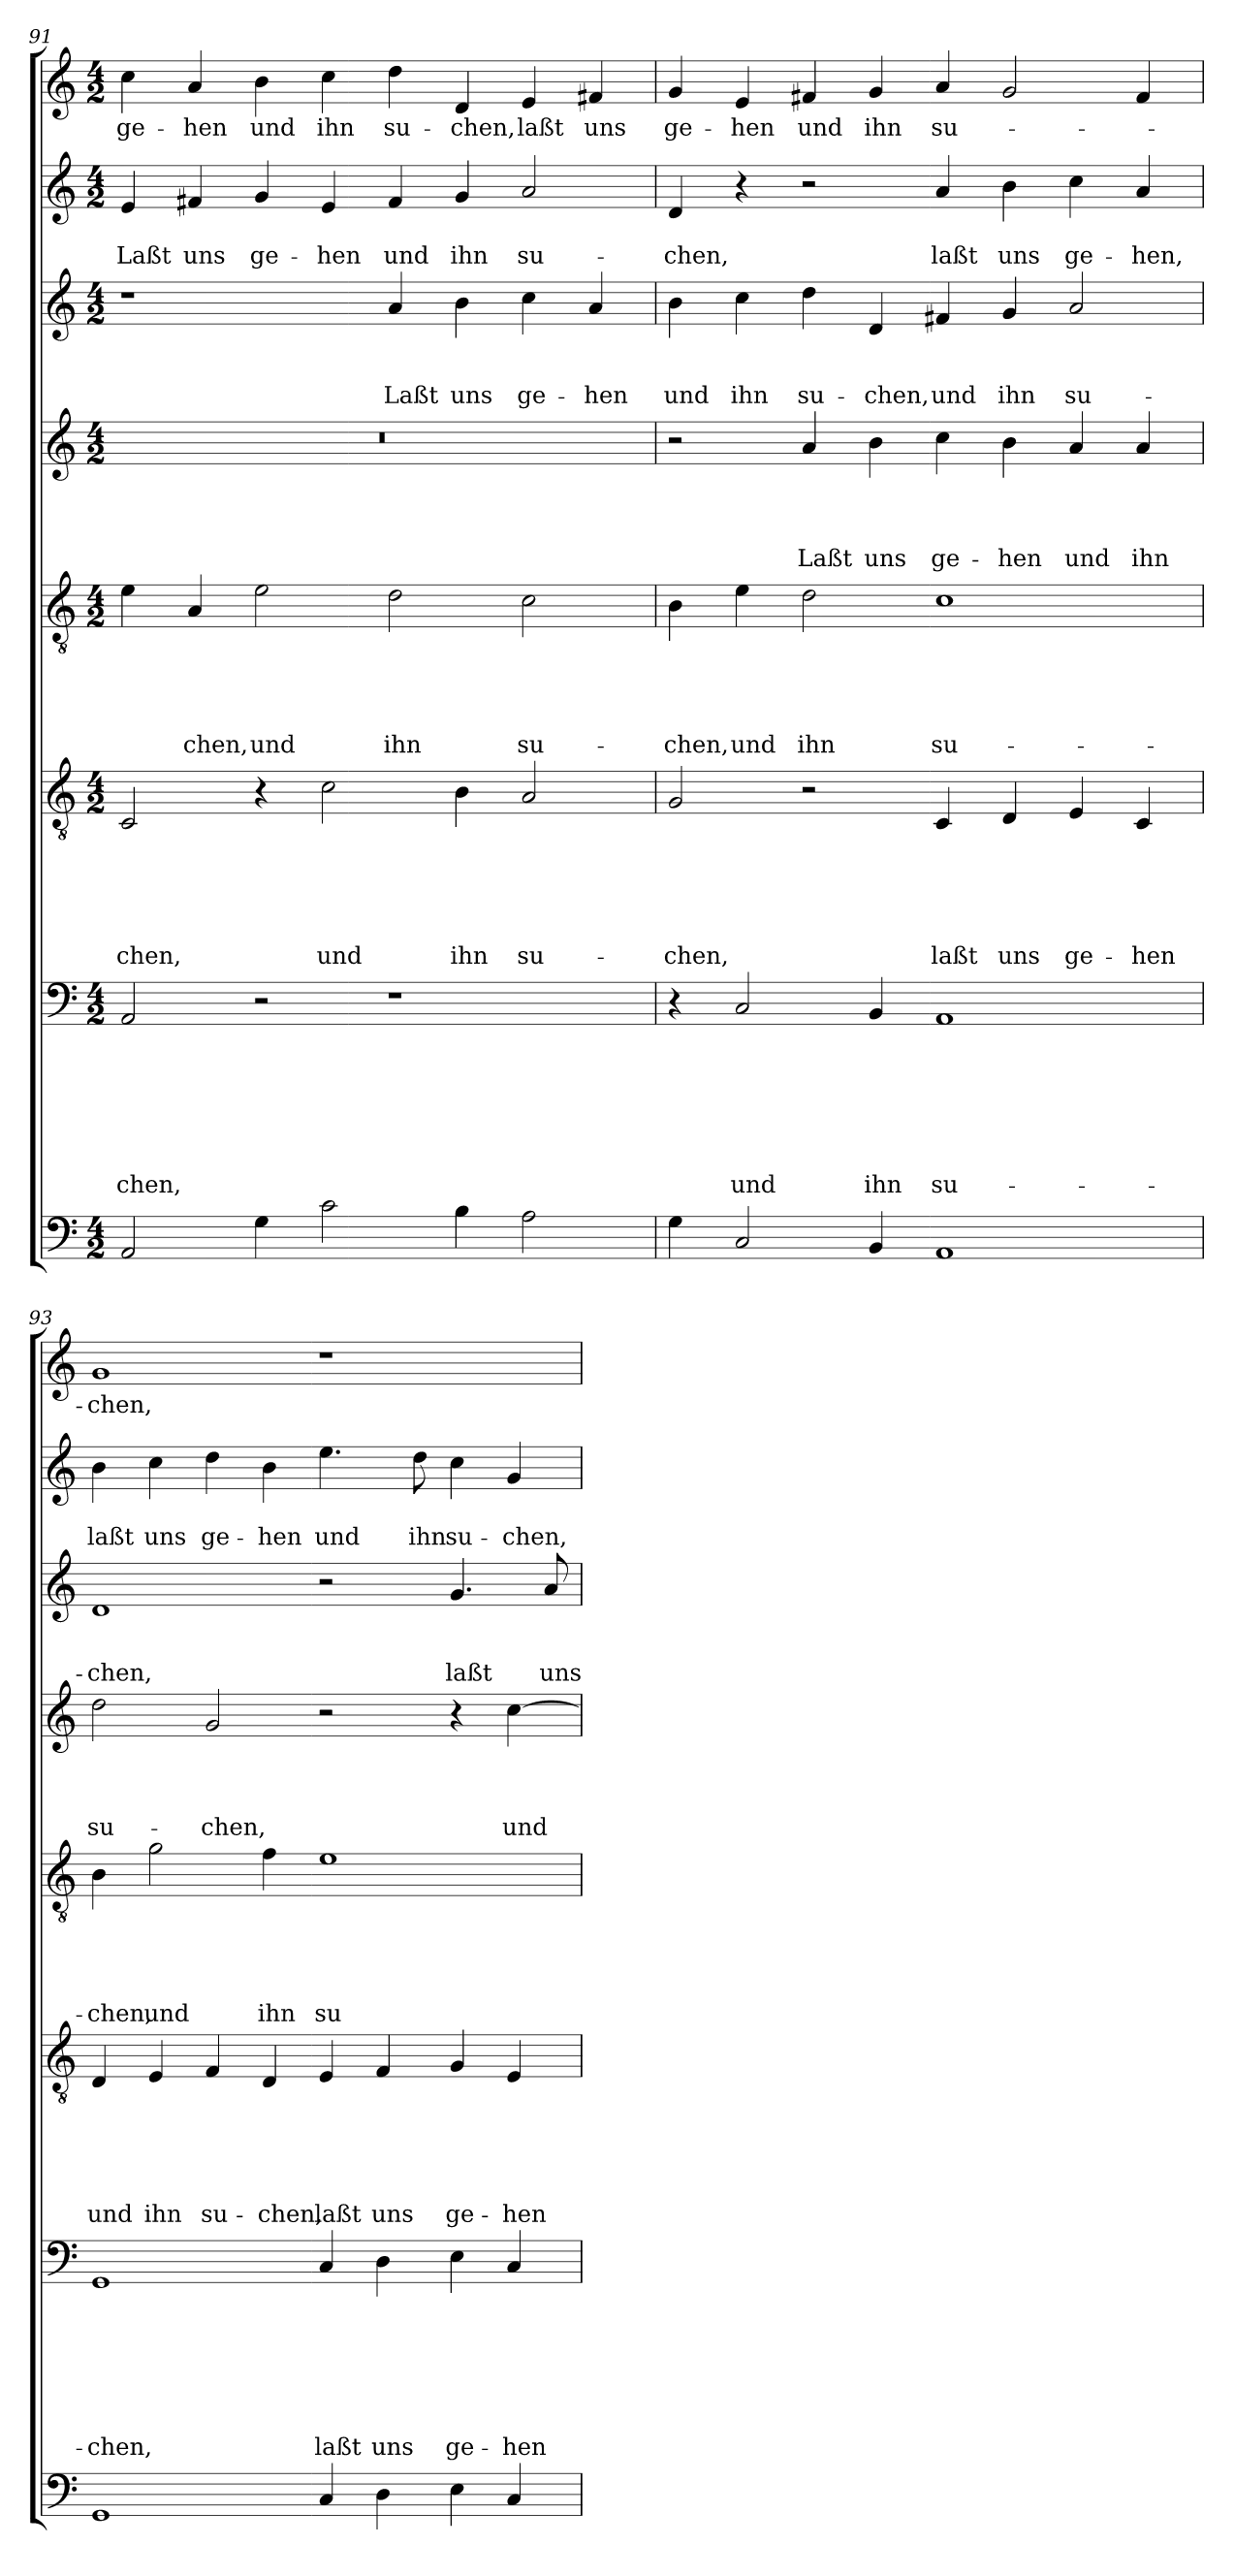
**kern	**kern	**text	**text	**text	**text	**text	**text	**text	**kern	**text	**text	**text	**text	**text	**text	**kern	**text	**text	**text	**text	**text	**kern	**text	**text	**text	**text	**kern	**text	**text	**text	**kern	**text	**text	**kern	**text
*part8	*part7	*part7	*part7	*part7	*part7	*part7	*part7	*part7	*part6	*part6	*part6	*part6	*part6	*part6	*part6	*part5	*part5	*part5	*part5	*part5	*part5	*part4	*part4	*part4	*part4	*part4	*part3	*part3	*part3	*part3	*part2	*part2	*part2	*part1	*part1
*staff8	*staff7	*staff7	*staff7	*staff7	*staff7	*staff7	*staff7	*staff7	*staff6	*staff6	*staff6	*staff6	*staff6	*staff6	*staff6	*staff5	*staff5	*staff5	*staff5	*staff5	*staff5	*staff4	*staff4	*staff4	*staff4	*staff4	*staff3	*staff3	*staff3	*staff3	*staff2	*staff2	*staff2	*staff1	*staff1
*clefF4	*clefF4	*	*	*	*	*	*	*	*clefGv2	*	*	*	*	*	*	*clefGv2	*	*	*	*	*	*clefG2	*	*	*	*	*clefG2	*	*	*	*clefG2	*	*	*clefG2	*
*k[]	*k[]	*	*	*	*	*	*	*	*k[]	*	*	*	*	*	*	*k[]	*	*	*	*	*	*k[]	*	*	*	*	*k[]	*	*	*	*k[]	*	*	*k[]	*
*C:	*C:	*	*	*	*	*	*	*	*C:	*	*	*	*	*	*	*C:	*	*	*	*	*	*C:	*	*	*	*	*C:	*	*	*	*C:	*	*	*C:	*
*M4/2	*M4/2	*	*	*	*	*	*	*	*M4/2	*	*	*	*	*	*	*M4/2	*	*	*	*	*	*M4/2	*	*	*	*	*M4/2	*	*	*	*M4/2	*	*	*M4/2	*
=91	=91	=91	=91	=91	=91	=91	=91	=91	=91	=91	=91	=91	=91	=91	=91	=91	=91	=91	=91	=91	=91	=91	=91	=91	=91	=91	=91	=91	=91	=91	=91	=91	=91	=91	=91
!	!	!	!	!	!	!	!	!LO:LY:b	!	!	!	!	!	!	!LO:LY:b	!	!	!	!	!	!	!	!	!	!	!	!	!	!	!	!	!	!LO:LY:b	!	!LO:LY:b
2AA/	2AA/	.	.	.	.	.	.	-chen,	2C/	.	.	.	.	.	-chen,	4e\	.	.	.	.	.	0r	.	.	.	.	1r	.	.	.	4e/	.	Laßt	4cc\	ge-
!	!	!	!	!	!	!	!	!	!	!	!	!	!	!	!	!	!	!	!	!	!LO:LY:b	!	!	!	!	!	!	!	!	!	!	!	!LO:LY:b	!	!LO:LY:b
.	.	.	.	.	.	.	.	.	.	.	.	.	.	.	.	4A/	.	.	.	.	-chen,	.	.	.	.	.	.	.	.	.	4f#X/	.	uns	4a/	-hen
!	!	!	!	!	!	!	!	!	!	!	!	!	!	!	!	!	!	!	!	!	!LO:LY:b	!	!	!	!	!	!	!	!	!	!	!	!LO:LY:b	!	!LO:LY:b
4G\	2r	.	.	.	.	.	.	.	4r	.	.	.	.	.	.	2e\	.	.	.	.	und	.	.	.	.	.	.	.	.	.	4g/	.	ge-	4b\	und
!	!	!	!	!	!	!	!	!	!	!	!	!	!	!	!LO:LY:b	!	!	!	!	!	!	!	!	!	!	!	!	!	!	!	!	!	!LO:LY:b	!	!LO:LY:b
2c\	.	.	.	.	.	.	.	.	2c\	.	.	.	.	.	und	.	.	.	.	.	.	.	.	.	.	.	.	.	.	.	4e/	.	-hen	4cc\	ihn
!	!	!	!	!	!	!	!	!	!	!	!	!	!	!	!	!	!	!	!	!	!LO:LY:b	!	!	!	!	!	!	!	!	!LO:LY:b	!	!	!LO:LY:b	!	!LO:LY:b
.	1r	.	.	.	.	.	.	.	.	.	.	.	.	.	.	2d\	.	.	.	.	ihn	.	.	.	.	.	4a/	.	.	Laßt	4f#/	.	und	4dd\	su-
!	!	!	!	!	!	!	!	!	!	!	!	!	!	!	!LO:LY:b	!	!	!	!	!	!	!	!	!	!	!	!	!	!	!LO:LY:b	!	!	!LO:LY:b	!	!LO:LY:b
4B\	.	.	.	.	.	.	.	.	4B\	.	.	.	.	.	ihn	.	.	.	.	.	.	.	.	.	.	.	4b\	.	.	uns	4g/	.	ihn	4d/	-chen,
!	!	!	!	!	!	!	!	!	!	!	!	!	!	!	!LO:LY:b	!	!	!	!	!	!LO:LY:b	!	!	!	!	!	!	!	!	!LO:LY:b	!	!	!LO:LY:b	!	!LO:LY:b
2A\	.	.	.	.	.	.	.	.	2A/	.	.	.	.	.	su-	2c\	.	.	.	.	su-	.	.	.	.	.	4cc\	.	.	ge-	2a/	.	su-	4e/	laßt
!	!	!	!	!	!	!	!	!	!	!	!	!	!	!	!	!	!	!	!	!	!	!	!	!	!	!	!	!	!	!LO:LY:b	!	!	!	!	!LO:LY:b
.	.	.	.	.	.	.	.	.	.	.	.	.	.	.	.	.	.	.	.	.	.	.	.	.	.	.	4a/	.	.	-hen	.	.	.	4f#X/	uns
=92	=92	=92	=92	=92	=92	=92	=92	=92	=92	=92	=92	=92	=92	=92	=92	=92	=92	=92	=92	=92	=92	=92	=92	=92	=92	=92	=92	=92	=92	=92	=92	=92	=92	=92	=92
!	!	!	!	!	!	!	!	!	!	!	!	!	!	!	!LO:LY:b	!	!	!	!	!	!LO:LY:b	!	!	!	!	!	!	!	!	!LO:LY:b	!	!	!LO:LY:b	!	!LO:LY:b
4G\	4r	.	.	.	.	.	.	.	2G/	.	.	.	.	.	-chen,	4B\	.	.	.	.	-chen,	2r	.	.	.	.	4b\	.	.	und	4d/	.	-chen,	4g/	ge-
!	!	!	!	!	!	!	!	!LO:LY:b	!	!	!	!	!	!	!	!	!	!	!	!	!LO:LY:b	!	!	!	!	!	!	!	!	!LO:LY:b	!	!	!	!	!LO:LY:b
2C/	2C/	.	.	.	.	.	.	und	.	.	.	.	.	.	.	4e\	.	.	.	.	und	.	.	.	.	.	4cc\	.	.	ihn	4r	.	.	4e/	-hen
!	!	!	!	!	!	!	!	!	!	!	!	!	!	!	!	!	!	!	!	!	!LO:LY:b	!	!	!	!	!LO:LY:b	!	!	!	!LO:LY:b	!	!	!	!	!LO:LY:b
.	.	.	.	.	.	.	.	.	2r	.	.	.	.	.	.	2d\	.	.	.	.	ihn	4a/	.	.	.	Laßt	4dd\	.	.	su-	2r	.	.	4f#X/	und
!	!	!	!	!	!	!	!	!LO:LY:b	!	!	!	!	!	!	!	!	!	!	!	!	!	!	!	!	!	!LO:LY:b	!	!	!	!LO:LY:b	!	!	!	!	!LO:LY:b
4BB/	4BB/	.	.	.	.	.	.	ihn	.	.	.	.	.	.	.	.	.	.	.	.	.	4b\	.	.	.	uns	4d/	.	.	-chen,	.	.	.	4g/	ihn
!	!	!	!	!	!	!	!	!LO:LY:b	!	!	!	!	!	!	!LO:LY:b	!	!	!	!	!	!LO:LY:b	!	!	!	!	!LO:LY:b	!	!	!	!LO:LY:b	!	!	!LO:LY:b	!	!LO:LY:b
1AA	1AA	.	.	.	.	.	.	su-	4C/	.	.	.	.	.	laßt	1c	.	.	.	.	su-	4cc\	.	.	.	ge-	4f#X/	.	.	und	4a/	.	laßt	4a/	su-
!	!	!	!	!	!	!	!	!	!	!	!	!	!	!	!LO:LY:b	!	!	!	!	!	!	!	!	!	!	!LO:LY:b	!	!	!	!LO:LY:b	!	!	!LO:LY:b	!	!
.	.	.	.	.	.	.	.	.	4D/	.	.	.	.	.	uns	.	.	.	.	.	.	4b\	.	.	.	-hen	4g/	.	.	ihn	4b\	.	uns	2g/	.
!	!	!	!	!	!	!	!	!	!	!	!	!	!	!	!LO:LY:b	!	!	!	!	!	!	!	!	!	!	!LO:LY:b	!	!	!	!LO:LY:b	!	!	!LO:LY:b	!	!
.	.	.	.	.	.	.	.	.	4E/	.	.	.	.	.	ge-	.	.	.	.	.	.	4a/	.	.	.	und	2a/	.	.	su-	4cc\	.	ge-	.	.
!	!	!	!	!	!	!	!	!	!	!	!	!	!	!	!LO:LY:b	!	!	!	!	!	!	!	!	!	!	!LO:LY:b	!	!	!	!	!	!	!LO:LY:b	!	!
.	.	.	.	.	.	.	.	.	4C/	.	.	.	.	.	-hen	.	.	.	.	.	.	4a/	.	.	.	ihn	.	.	.	.	4a/	.	-hen,	4f#/	.
!!LO:LB:g=z
=93	=93	=93	=93	=93	=93	=93	=93	=93	=93	=93	=93	=93	=93	=93	=93	=93	=93	=93	=93	=93	=93	=93	=93	=93	=93	=93	=93	=93	=93	=93	=93	=93	=93	=93	=93
!	!	!	!	!	!	!	!	!LO:LY:b	!	!	!	!	!	!	!LO:LY:b	!	!	!	!	!	!LO:LY:b	!	!	!	!	!LO:LY:b	!	!	!	!LO:LY:b	!	!	!LO:LY:b	!	!LO:LY:b
1GG	1GG	.	.	.	.	.	.	-chen,	4D/	.	.	.	.	.	und	4B\	.	.	.	.	-chen,	2dd\	.	.	.	su-	1d	.	.	-chen,	4b\	.	laßt	1g	-chen,
!	!	!	!	!	!	!	!	!	!	!	!	!	!	!	!LO:LY:b	!	!	!	!	!	!LO:LY:b	!	!	!	!	!	!	!	!	!	!	!	!LO:LY:b	!	!
.	.	.	.	.	.	.	.	.	4E/	.	.	.	.	.	ihn	2g\	.	.	.	.	und	.	.	.	.	.	.	.	.	.	4cc\	.	uns	.	.
!	!	!	!	!	!	!	!	!	!	!	!	!	!	!	!LO:LY:b	!	!	!	!	!	!	!	!	!	!	!LO:LY:b	!	!	!	!	!	!	!LO:LY:b	!	!
.	.	.	.	.	.	.	.	.	4F/	.	.	.	.	.	su-	.	.	.	.	.	.	2g/	.	.	.	-chen,	.	.	.	.	4dd\	.	ge-	.	.
!	!	!	!	!	!	!	!	!	!	!	!	!	!	!	!LO:LY:b	!	!	!	!	!	!LO:LY:b	!	!	!	!	!	!	!	!	!	!	!	!LO:LY:b	!	!
.	.	.	.	.	.	.	.	.	4D/	.	.	.	.	.	-chen,	4f\	.	.	.	.	ihn	.	.	.	.	.	.	.	.	.	4b\	.	-hen	.	.
!	!	!	!	!	!	!	!	!LO:LY:b	!	!	!	!	!	!	!LO:LY:b	!	!	!	!	!	!LO:LY:b	!	!	!	!	!	!	!	!	!	!	!	!LO:LY:b	!	!
4C/	4C/	.	.	.	.	.	.	laßt	4E/	.	.	.	.	.	laßt	1e	.	.	.	.	su-	2r	.	.	.	.	2r	.	.	.	4.ee\	.	und	1r	.
!	!	!	!	!	!	!	!	!LO:LY:b	!	!	!	!	!	!	!LO:LY:b	!	!	!	!	!	!	!	!	!	!	!	!	!	!	!	!	!	!	!	!
4D\	4D\	.	.	.	.	.	.	uns	4F/	.	.	.	.	.	uns	.	.	.	.	.	.	.	.	.	.	.	.	.	.	.	.	.	.	.	.
!	!	!	!	!	!	!	!	!	!	!	!	!	!	!	!	!	!	!	!	!	!	!	!	!	!	!	!	!	!	!	!	!	!LO:LY:b	!	!
.	.	.	.	.	.	.	.	.	.	.	.	.	.	.	.	.	.	.	.	.	.	.	.	.	.	.	.	.	.	.	8dd\	.	ihn	.	.
!	!	!	!	!	!	!	!	!LO:LY:b	!	!	!	!	!	!	!LO:LY:b	!	!	!	!	!	!	!	!	!	!	!	!	!	!	!LO:LY:b	!	!	!LO:LY:b	!	!
4E\	4E\	.	.	.	.	.	.	ge-	4G/	.	.	.	.	.	ge-	.	.	.	.	.	.	4r	.	.	.	.	4.g/	.	.	laßt	4cc\	.	su-	.	.
!	!	!	!	!	!	!	!	!LO:LY:b	!	!	!	!	!	!	!LO:LY:b	!	!	!	!	!	!	!	!	!	!	!LO:LY:b	!	!	!	!	!	!	!LO:LY:b	!	!
4C/	4C/	.	.	.	.	.	.	-hen	4E/	.	.	.	.	.	-hen	.	.	.	.	.	.	[4cc\	.	.	.	und	.	.	.	.	4g/	.	-chen,	.	.
!	!	!	!	!	!	!	!	!	!	!	!	!	!	!	!	!	!	!	!	!	!	!	!	!	!	!	!	!	!	!LO:LY:b	!	!	!	!	!
.	.	.	.	.	.	.	.	.	.	.	.	.	.	.	.	.	.	.	.	.	.	.	.	.	.	.	8a/	.	.	uns	.	.	.	.	.
=	=	=	=	=	=	=	=	=	=	=	=	=	=	=	=	=	=	=	=	=	=	=	=	=	=	=	=	=	=	=	=	=	=	=	=
*-	*-	*-	*-	*-	*-	*-	*-	*-	*-	*-	*-	*-	*-	*-	*-	*-	*-	*-	*-	*-	*-	*-	*-	*-	*-	*-	*-	*-	*-	*-	*-	*-	*-	*-	*-
